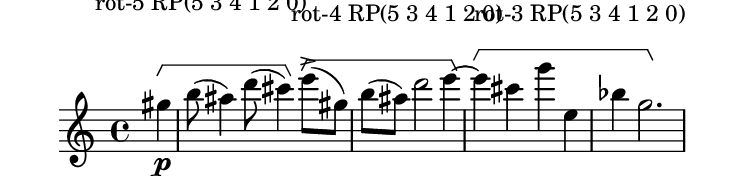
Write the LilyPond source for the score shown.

\version "2.10.33"

\include "../config/lib.ly"

\score {
  \new Staff {
      \time 4/4
      \relative c''' {
        \set Score.currentBarNumber = #105
        \bar ""
        \partial 4
        \bracketUp
        \override TextScript #'extra-offset = #'( -6 . 4 )
        %% FIXME: inicia no sujeito
        %% (rotacionar (retrogradar #s(5 3 4 1 2 0) 5))
        gis4\p^\startGroup^\markup{rot-5 RP(5 3 4 1 2 0)}
        b8( ais4) d8( cis4)\stopGroup
        %% (rotacionar (retrogradar #s(5 3 4 1 2 0) 4))
        \revert TextScript #'extra-offset
        \override TextScript #'extra-offset = #'( -1 . 0 )
        e8->(^\startGroup^\markup{rot-4 RP(5 3 4 1 2 0)} gis,)
        b( ais) d2 e4~\stopGroup
        \override TextScript #'extra-offset = #'( 0 . 2 )
        e\startGroup^\markup{rot-3 RP(5 3 4 1 2 0)} cis4 g' e,
        bes' g2.\stopGroup
      }
    }
  \layout {
    \context {
      \Staff \consists "Horizontal_bracket_engraver"
    }
  }
}
\paper {
  paper-width = 12.6\cm
  paper-height = 3\cm
  line-width = 13.5\cm
  top-margin = -.1\cm
  left-margin = -1.2\cm
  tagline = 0
  indent = #0
}
